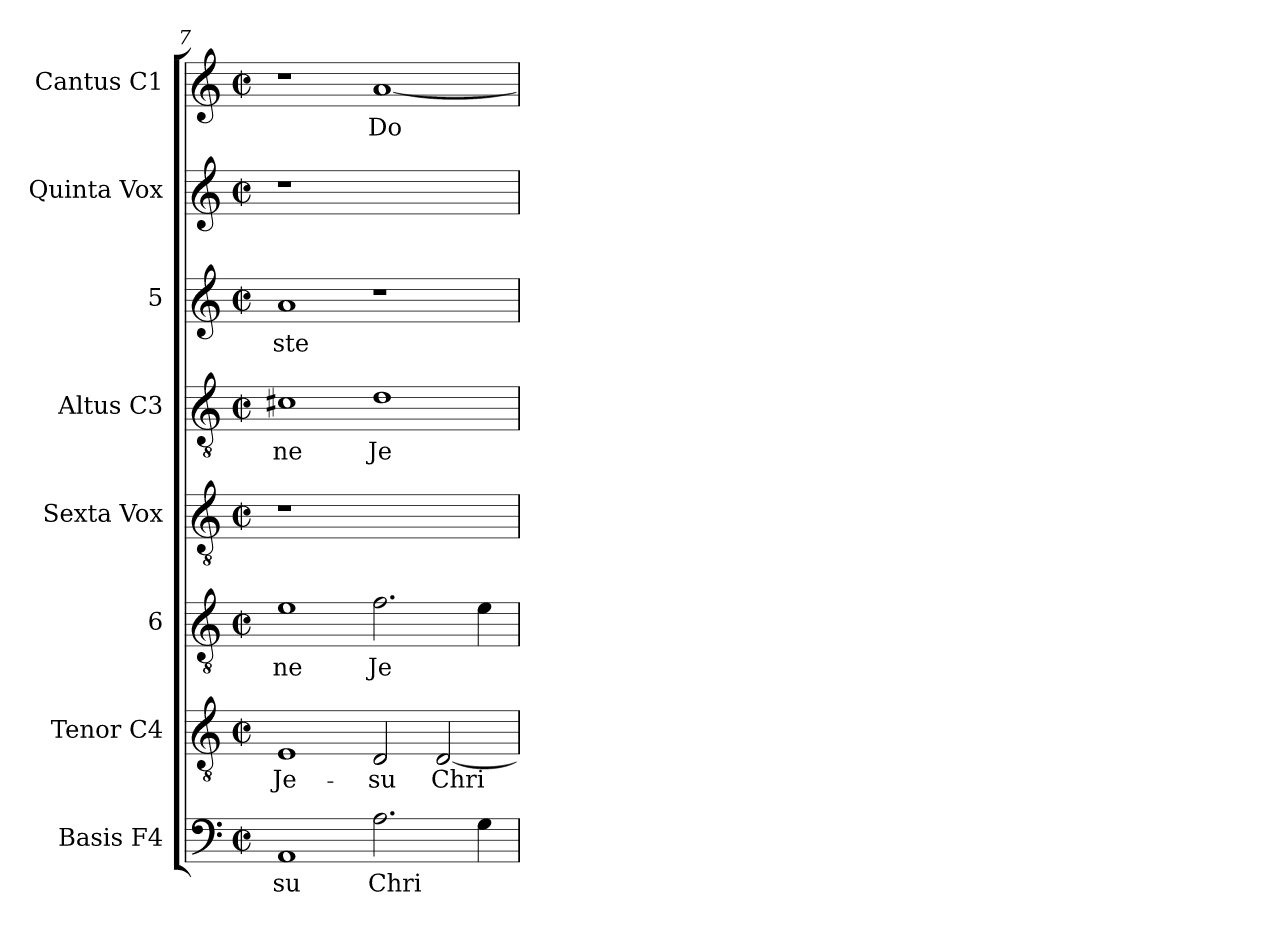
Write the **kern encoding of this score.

**kern	**text	**kern	**text	**kern	**text	**kern	**kern	**text	**kern	**text	**kern	**kern	**text
*part8	*part8	*part7	*part7	*part6	*part6	*part5	*part4	*part4	*part3	*part3	*part2	*part1	*part1
*staff8	*staff8	*staff7	*staff7	*staff6	*staff6	*staff5	*staff4	*staff4	*staff3	*staff3	*staff2	*staff1	*staff1
*I"Basis  F4	*	*I"Tenor  C4	*	*I"6	*	*I"Sexta  Vox	*I"Altus  C3	*	*I"5	*	*I"Quinta  Vox	*I"Cantus  C1	*
*I'B	*	*I'T	*	*	*	*	*I'A	*	*	*	*	*I'C	*
*clefF4	*	*clefGv2	*	*clefGv2	*	*clefGv2	*clefGv2	*	*clefG2	*	*clefG2	*clefG2	*
*k[]	*	*k[]	*	*k[]	*	*k[]	*k[]	*	*k[]	*	*k[]	*k[]	*
*C:	*	*C:	*	*C:	*	*C:	*C:	*	*C:	*	*C:	*C:	*
*M2/2	*	*M2/2	*	*M2/2	*	*M2/2	*M2/2	*	*M2/2	*	*M2/2	*M2/2	*
*met(c|)	*	*met(c|)	*	*met(c|)	*	*met(c|)	*met(c|)	*	*met(c|)	*	*met(c|)	*met(c|)	*
=7	=7	=7	=7	=7	=7	=7	=7	=7	=7	=7	=7	=7	=7
!	!LO:LY:b:cj	!	!LO:LY:b:cj	!	!LO:LY:b:cj	!	!	!LO:LY:b:cj	!	!LO:LY:b:cj	!	!	!
1AA	-su	1E	Je-	1e	-ne	1r	1c#X	-ne	1a	-ste	1r	1r	.
!	!LO:LY:b:cj	!	!LO:LY:b:cj	!	!LO:LY:b:cj	!	!	!LO:LY:b:cj	!	!	!	!	!LO:LY:b:cj
2.A\	Chri-	2D/	-su	2.f\	Je-	1ryy	1d	Je-	1r	.	1ryy	[<1a	Do-
!	!	!	!LO:LY:b:cj	!	!	!	!	!	!	!	!	!	!
.	.	[<2D/	Chri-	.	.	.	.	.	.	.	.	.	.
!	!LO:LY:b:cj	!	!	!	!LO:LY:b:cj	!	!	!	!	!	!	!	!
4G\	--	.	.	4e\	--	.	.	.	.	.	.	.	.
=	=	=	=	=	=	=	=	=	=	=	=	=	=
*-	*-	*-	*-	*-	*-	*-	*-	*-	*-	*-	*-	*-	*-
